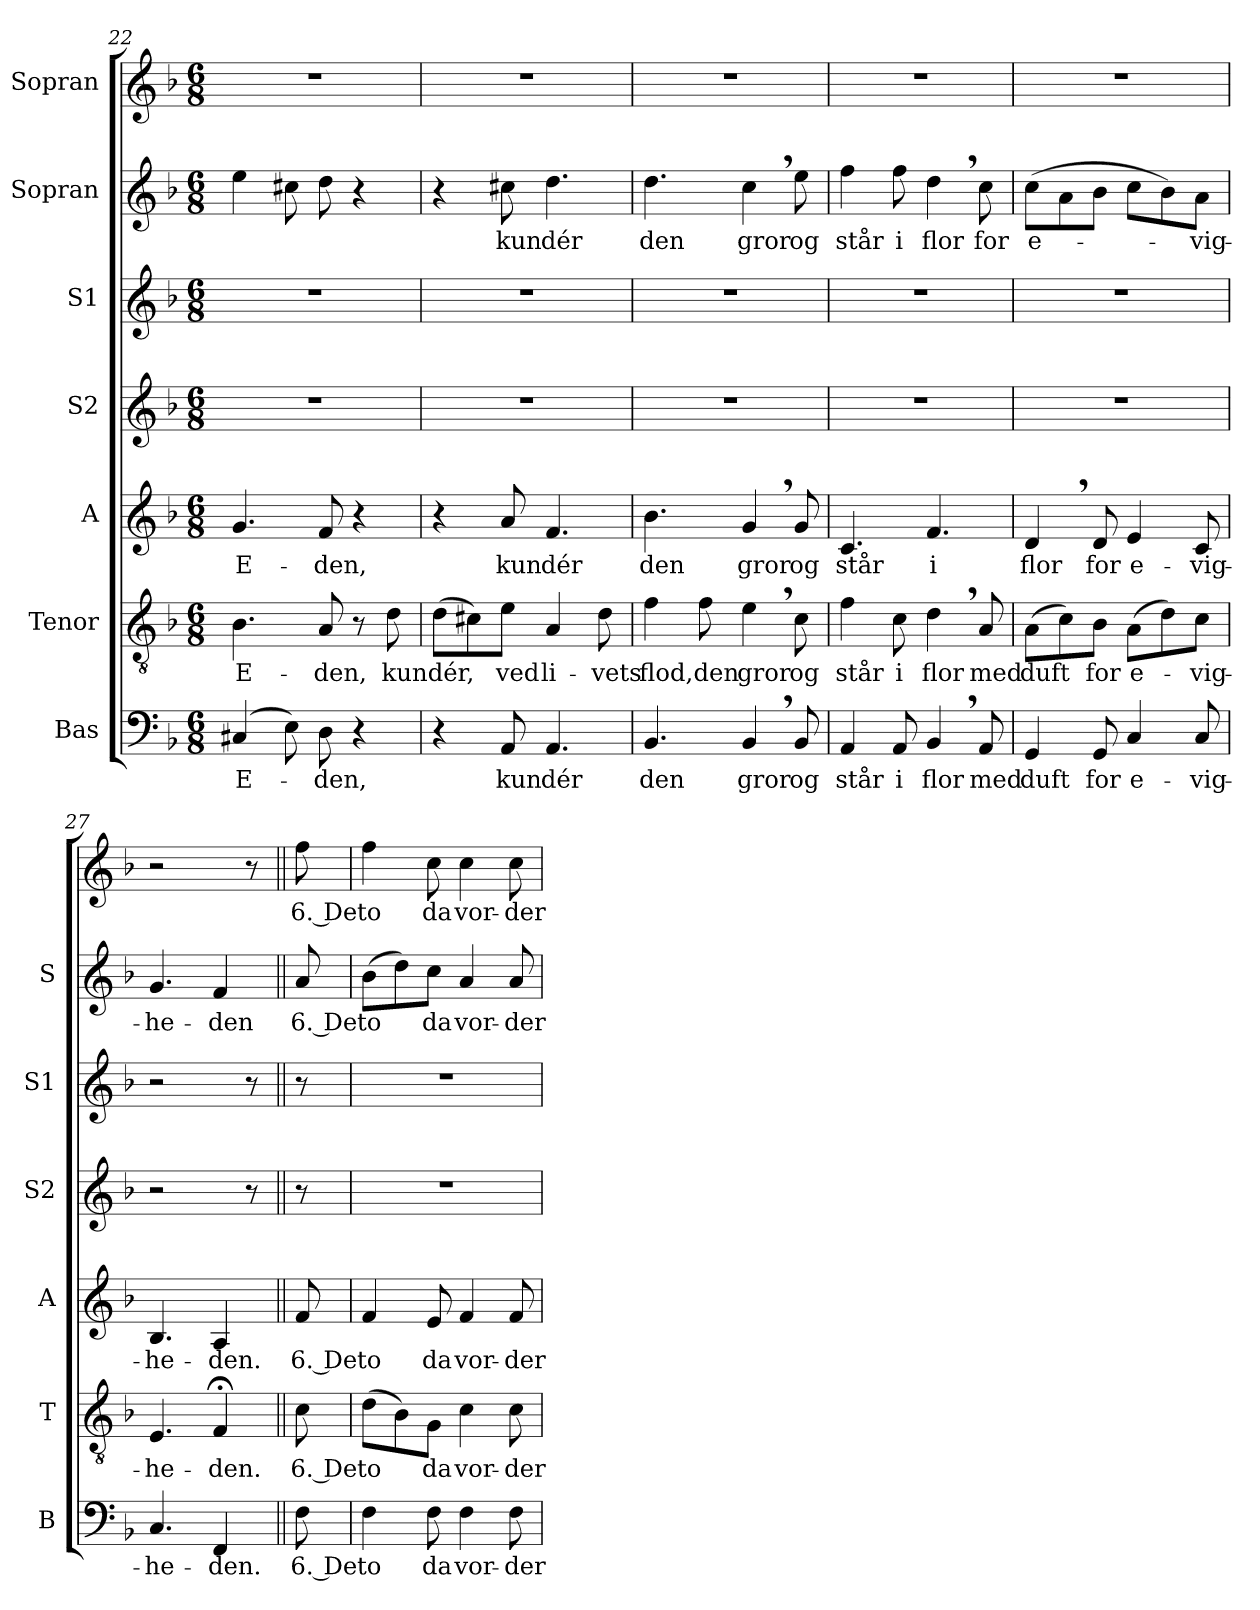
**kern	**text	**kern	**text	**kern	**text	**kern	**kern	**kern	**text	**kern	**text
*part7	*part7	*part6	*part6	*part5	*part5	*part4	*part3	*part2	*part2	*part1	*part1
*staff7	*staff7	*staff6	*staff6	*staff5	*staff5	*staff4	*staff3	*staff2	*staff2	*staff1	*staff1
*I"Bas	*	*I"Tenor	*	*I"A	*	*I"S2	*I"S1	*I"Sopran	*	*I"Sopran	*
*I'B	*	*I'T	*	*I'A	*	*I'S2	*I'S1	*I'S	*	*	*
*clefF4	*	*clefGv2	*	*clefG2	*	*clefG2	*clefG2	*clefG2	*	*clefG2	*
*k[b-]	*	*k[b-]	*	*k[b-]	*	*k[b-]	*k[b-]	*k[b-]	*	*k[b-]	*
*M6/8	*	*M6/8	*	*M6/8	*	*M6/8	*M6/8	*M6/8	*	*M6/8	*
=22	=22	=22	=22	=22	=22	=22	=22	=22	=22	=22	=22
!	!LO:LY:b	!	!LO:LY:b	!	!LO:LY:b	!	!	!	!	!	!
(>4C#X/	E-	4.B-\	E-	4.g/	E-	2.r	2.r	4ee\	.	2.r	.
8E\)	.	.	.	.	.	.	.	8cc#X\	.	.	.
!	!LO:LY:b	!	!LO:LY:b	!	!LO:LY:b	!	!	!	!	!	!
8D\	-den,	8A/	-den,	8f/	-den,	.	.	8dd\	.	.	.
4r	.	8r	.	4r	.	.	.	4r	.	.	.
!	!	!	!LO:LY:b	!	!	!	!	!	!	!	!
.	.	8d\	kun	.	.	.	.	.	.	.	.
!!LO:PB:g=z
=23	=23	=23	=23	=23	=23	=23	=23	=23	=23	=23	=23
!	!	!	!LO:LY:b	!	!	!	!	!	!	!	!
4r	.	(>8d\L	dér,	4r	.	2.r	2.r	4r	.	2.r	.
.	.	8c#X\)	.	.	.	.	.	.	.	.	.
!	!LO:LY:b	!	!LO:LY:b	!	!LO:LY:b	!	!	!	!LO:LY:b	!	!
8AA/	kun	8e\J	ved	8a/	kun	.	.	8cc#X\	kun	.	.
!	!LO:LY:b	!	!LO:LY:b	!	!LO:LY:b	!	!	!	!LO:LY:b	!	!
4.AA/	dér	4A/	li-	4.f/	dér	.	.	4.dd\	dér	.	.
!	!	!	!LO:LY:b	!	!	!	!	!	!	!	!
.	.	8d\	-vets	.	.	.	.	.	.	.	.
=24	=24	=24	=24	=24	=24	=24	=24	=24	=24	=24	=24
!	!LO:LY:b	!	!LO:LY:b	!	!LO:LY:b	!	!	!	!LO:LY:b	!	!
4.BB-/	den	4f\	flod,	4.b-\	den	2.r	2.r	4.dd\	den	2.r	.
!	!	!	!LO:LY:b	!	!	!	!	!	!	!	!
.	.	8f\	den	.	.	.	.	.	.	.	.
!	!LO:LY:b	!	!LO:LY:b	!	!LO:LY:b	!	!	!	!LO:LY:b	!	!
4BB-,/	gror	4e,\	gror	4g,/	gror	.	.	4cc,\	gror	.	.
!	!LO:LY:b	!	!LO:LY:b	!	!LO:LY:b	!	!	!	!LO:LY:b	!	!
8BB-/	og	8c\	og	8g/	og	.	.	8ee\	og	.	.
=25	=25	=25	=25	=25	=25	=25	=25	=25	=25	=25	=25
!	!LO:LY:b	!	!LO:LY:b	!	!LO:LY:b	!	!	!	!LO:LY:b	!	!
4AA/	står	4f\	står	4.c/	står	2.r	2.r	4ff\	står	2.r	.
!	!LO:LY:b	!	!LO:LY:b	!	!	!	!	!	!LO:LY:b	!	!
8AA/	i	8c\	i	.	.	.	.	8ff\	i	.	.
!	!LO:LY:b	!	!LO:LY:b	!	!LO:LY:b	!	!	!	!LO:LY:b	!	!
4BB-,/	flor	4d,\	flor	4.f/	i	.	.	4dd,\	flor	.	.
!	!LO:LY:b	!	!LO:LY:b	!	!	!	!	!	!LO:LY:b	!	!
8AA/	med	8A/	med	.	.	.	.	8cc\	for	.	.
=26	=26	=26	=26	=26	=26	=26	=26	=26	=26	=26	=26
!	!LO:LY:b	!	!LO:LY:b	!	!LO:LY:b	!	!	!	!LO:LY:b	!	!
4GG/	duft	(>8A\L	duft	4d,/	flor	2.r	2.r	(>8cc\L	e-	2.r	.
.	.	8c\)	.	.	.	.	.	8a\	.	.	.
!	!LO:LY:b	!	!LO:LY:b	!	!LO:LY:b	!	!	!	!	!	!
8GG/	for	8B-\J	for	8d/	for	.	.	8b-\J	.	.	.
!	!LO:LY:b	!	!LO:LY:b	!	!LO:LY:b	!	!	!	!	!	!
4C/	e-	(>8A\L	e-	4e/	e-	.	.	8cc\L	.	.	.
.	.	8d\)	.	.	.	.	.	8b-\)	.	.	.
!	!LO:LY:b	!	!LO:LY:b	!	!LO:LY:b	!	!	!	!LO:LY:b	!	!
8C/	-vig-	8c\J	-vig-	8c/	-vig-	.	.	8a\J	-vig-	.	.
=27	=27	=27	=27	=27	=27	=27	=27	=27	=27	=27	=27
!	!LO:LY:b	!	!LO:LY:b	!	!LO:LY:b	!	!	!	!LO:LY:b	!	!
4.C/	-he-	4.E/	-he-	4.B-/	-he-	2r	2r	4.g/	-he-	2r	.
!	!LO:LY:b	!	!LO:LY:b	!	!LO:LY:b	!	!	!	!LO:LY:b	!	!
4FF/	-den.	4F;</	-den.	4A/	-den.	.	.	4f/	-den	.	.
.	.	.	.	.	.	8r	8r	.	.	8r	.
!!LO:LB:g=z
=27X3||	=27X3||	=27X3||	=27X3||	=27X3||	=27X3||	=27X3||	=27X3||	=27X3||	=27X3||	=27X3||	=27X3||
!	!LO:LY:b	!	!LO:LY:b	!	!LO:LY:b	!	!	!	!LO:LY:b	!	!LO:LY:b
8F\	6. De	8c\	6. De	8f/	6. De	8r	8r	8a/	6. De	8ff\	6. De
=28	=28	=28	=28	=28	=28	=28	=28	=28	=28	=28	=28
!	!LO:LY:b	!	!LO:LY:b	!	!LO:LY:b	!	!	!	!LO:LY:b	!	!LO:LY:b
4F\	to	(>8d\L	to	4f/	to	2.r	2.r	(>8b-\L	to	4ff\	to
.	.	8B-\)	.	.	.	.	.	8dd\)	.	.	.
!	!LO:LY:b	!	!LO:LY:b	!	!LO:LY:b	!	!	!	!LO:LY:b	!	!LO:LY:b
8F\	da	8G\J	da	8e/	da	.	.	8cc\J	da	8cc\	da
!	!LO:LY:b	!	!LO:LY:b	!	!LO:LY:b	!	!	!	!LO:LY:b	!	!LO:LY:b
4F\	vor-	4c\	vor-	4f/	vor-	.	.	4a/	vor-	4cc\	vor-
!	!LO:LY:b	!	!LO:LY:b	!	!LO:LY:b	!	!	!	!LO:LY:b	!	!LO:LY:b
8F\	-der	8c\	-der	8f/	-der	.	.	8a/	-der	8cc\	-der
=	=	=	=	=	=	=	=	=	=	=	=
*-	*-	*-	*-	*-	*-	*-	*-	*-	*-	*-	*-
